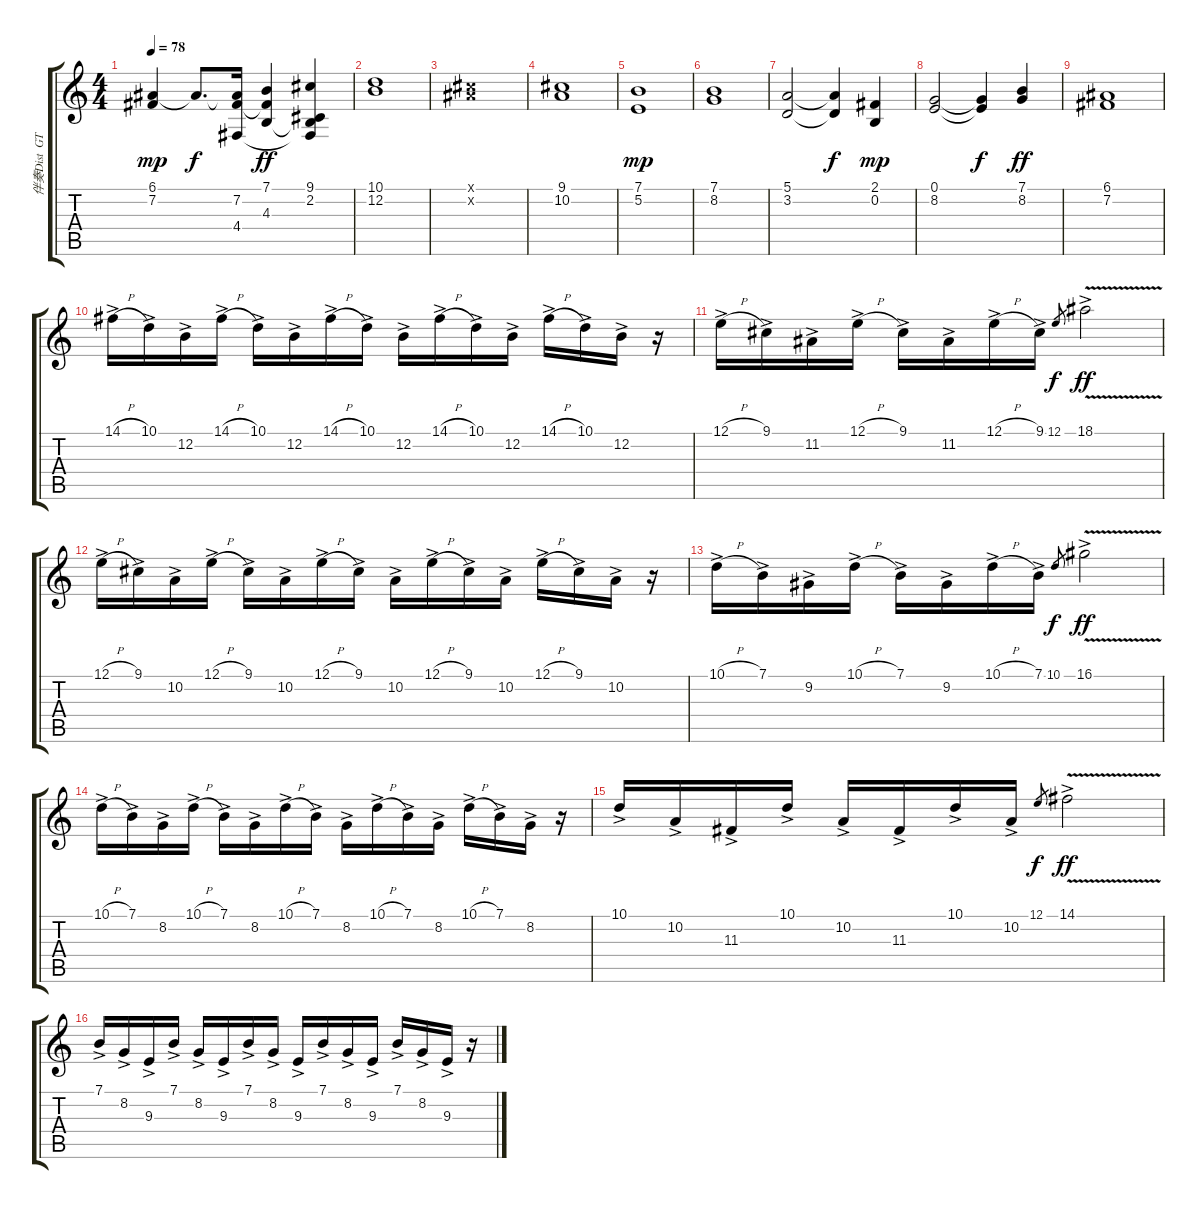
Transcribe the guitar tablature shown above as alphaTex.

\track ("伴奏Dist  GT" "伴奏Dist  GT") {instrument synthbrass1}
\staff {score tabs}
\tuning (E4 B3 G3 D3 A2 E2) {hide}
\ts (4 4)
\tempo 78
\clef g2
\ks c
(6.1 7.2).4{dy mp} 6.1{t}.8{d dy f} (6.1{t} 7.2 4.4).16 (7.1 7.2{t} 4.3).4{dy ff} (9.1 2.2 4.3{t} 4.4{t}).4 |
(10.1 12.2).1 |
(9.1{x} 11.2{x}).1 |
(9.1 10.2).1 |
(7.1 5.2).1{dy mp} |
(7.1 8.2).1 |
(5.1 3.2).2 (5.1{t} 3.2{t}).4{dy f} (2.1 0.2).4{dy mp} |
(0.1 8.2).2 (0.1{t} 8.2{t}).4{dy f} (7.1 8.2).4{dy ff} |
(6.1 7.2).1 |
14.1{h ac}.16 10.1{ac}.16 12.2{ac}.16 14.1{h ac}.16 10.1{ac}.16 12.2{ac}.16 14.1{h ac}.16 10.1{ac}.16 12.2{ac}.16 14.1{h ac}.16 10.1{ac}.16 12.2{ac}.16 14.1{h ac}.16 10.1{ac}.16 12.2{ac}.16 r.16 |
12.1{h ac}.16 9.1{ac}.16 11.2{ac}.16 12.1{h ac}.16 9.1{ac}.16 11.2{ac}.16 12.1{h ac}.16 9.1{ac}.16 12.1.8{gr dy f} 18.1{v ac}.2{dy ff} |
12.1{h ac}.16 9.1{ac}.16 10.2{ac}.16 12.1{h ac}.16 9.1{ac}.16 10.2{ac}.16 12.1{h ac}.16 9.1{ac}.16 10.2{ac}.16 12.1{h ac}.16 9.1{ac}.16 10.2{ac}.16 12.1{h ac}.16 9.1{ac}.16 10.2{ac}.16 r.16 |
10.1{h ac}.16 7.1{ac}.16 9.2{ac}.16 10.1{h ac}.16 7.1{ac}.16 9.2{ac}.16 10.1{h ac}.16 7.1{ac}.16 10.1.8{gr dy f} 16.1{v ac}.2{dy ff} |
10.1{h ac}.16 7.1{ac}.16 8.2{ac}.16 10.1{h ac}.16 7.1{ac}.16 8.2{ac}.16 10.1{h ac}.16 7.1{ac}.16 8.2{ac}.16 10.1{h ac}.16 7.1{ac}.16 8.2{ac}.16 10.1{h ac}.16 7.1{ac}.16 8.2{ac}.16 r.16 |
10.1{ac}.16 10.2{ac}.16 11.3{ac}.16 10.1{ac}.16 10.2{ac}.16 11.3{ac}.16 10.1{ac}.16 10.2{ac}.16 12.1.8{gr dy f} 14.1{v ac}.2{dy ff} |
7.1{ac}.16 8.2{ac}.16 9.3{ac}.16 7.1{ac}.16 8.2{ac}.16 9.3{ac}.16 7.1{ac}.16 8.2{ac}.16 9.3{ac}.16 7.1{ac}.16 8.2{ac}.16 9.3{ac}.16 7.1{ac}.16 8.2{ac}.16 9.3{ac}.16 r.16
